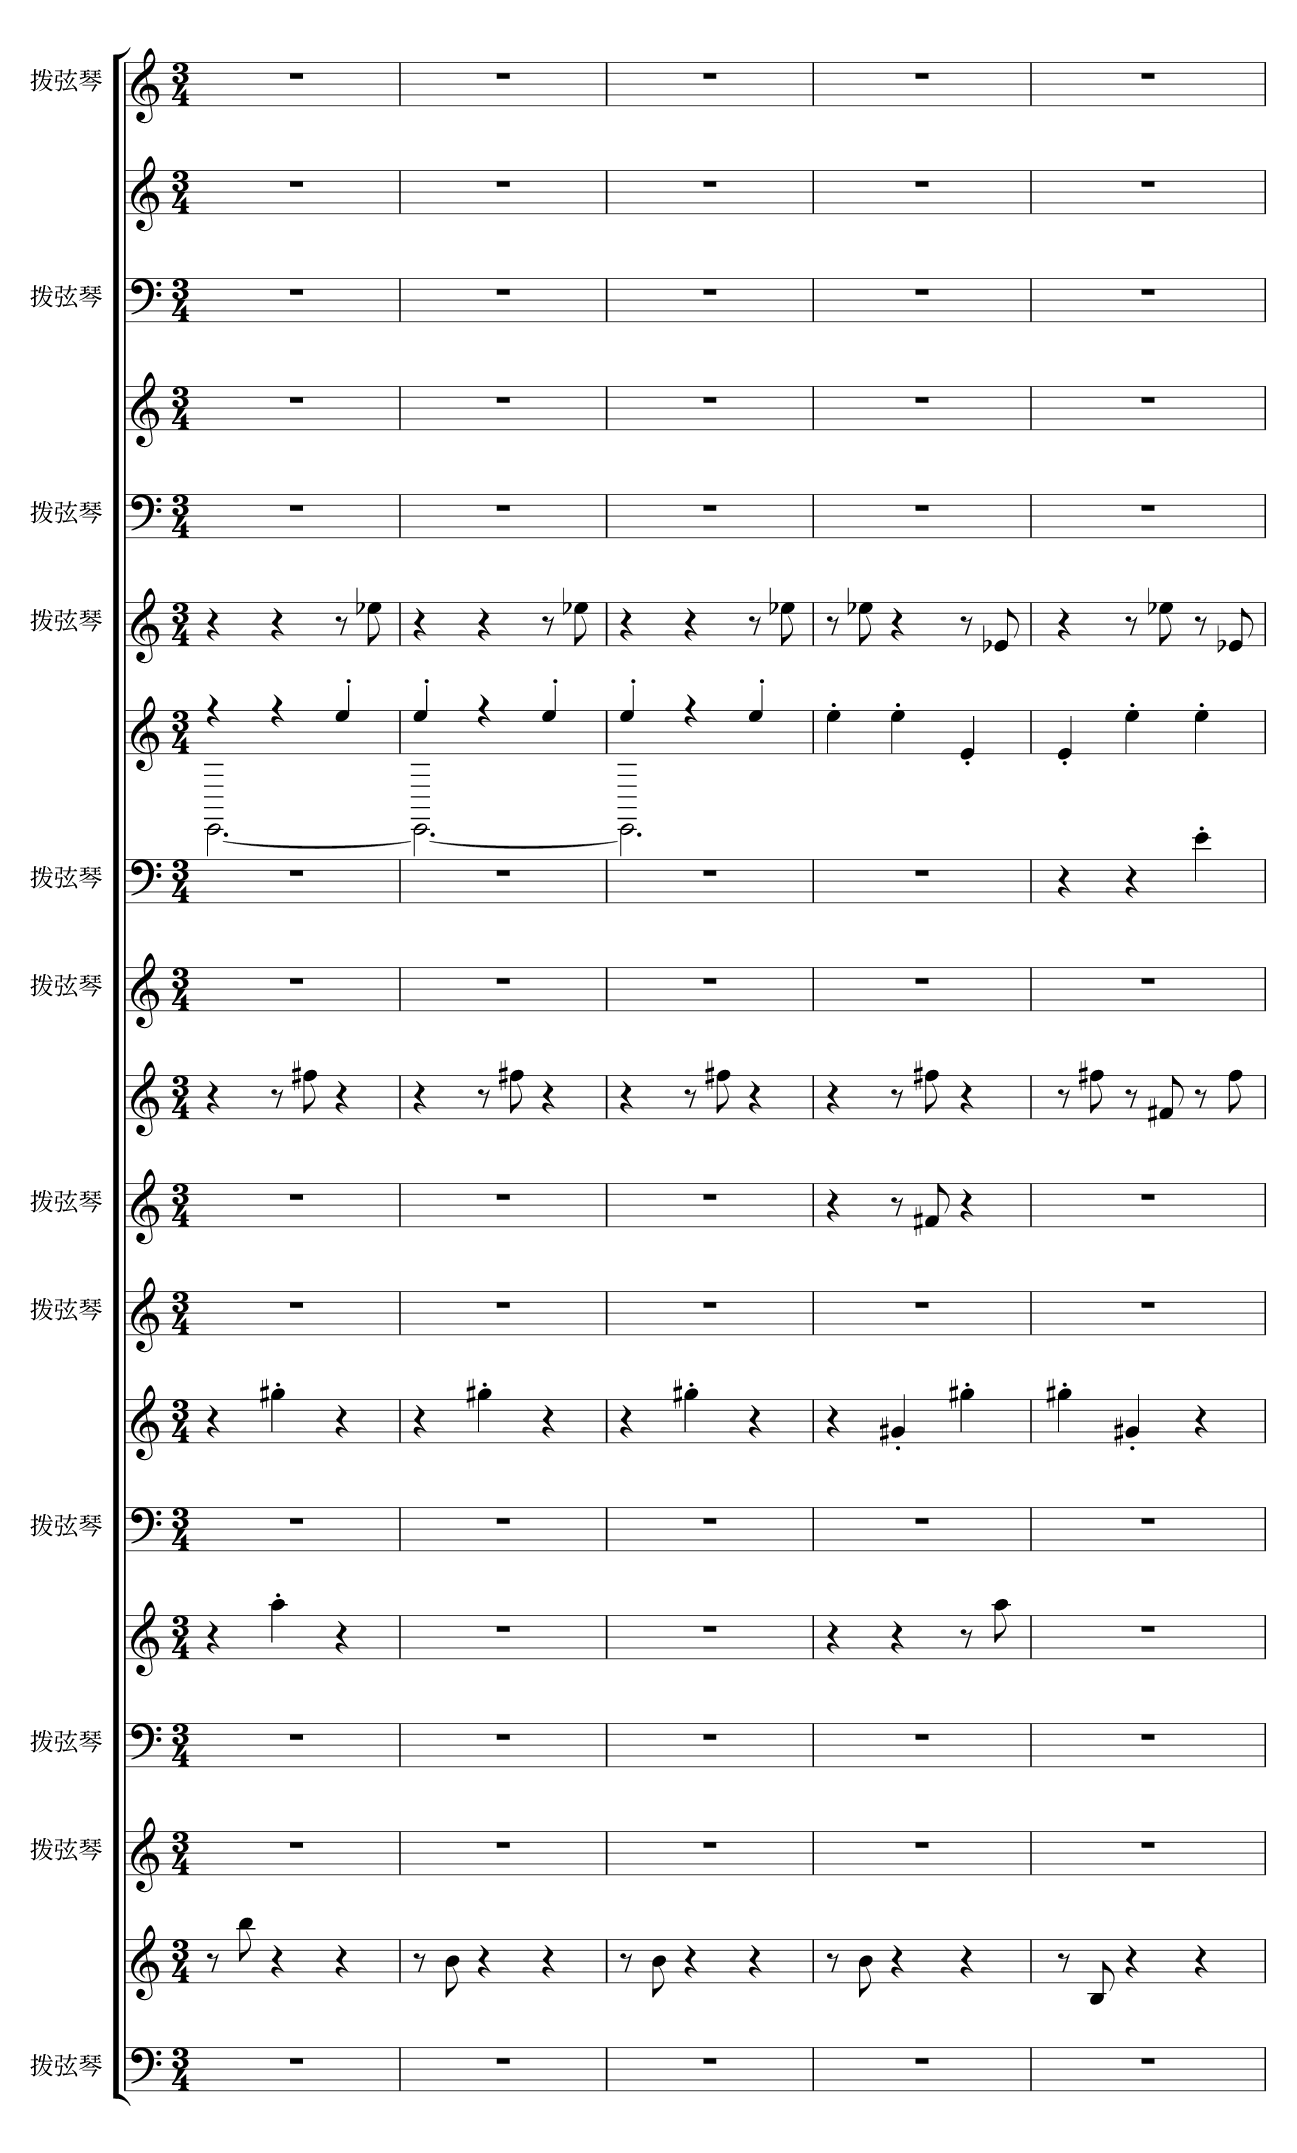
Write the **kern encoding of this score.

**kern	**kern	**kern	**kern	**kern	**kern	**kern	**kern	**kern	**kern	**kern	**kern	**kern	**kern	**kern	**kern	**kern	**kern	**kern
*part12	*part12	*part11	*part10	*part10	*part9	*part9	*part8	*part7	*part7	*part6	*part5	*part5	*part4	*part3	*part3	*part2	*part2	*part1
*staff19	*staff18	*staff17	*staff16	*staff15	*staff14	*staff13	*staff12	*staff11	*staff10	*staff9	*staff8	*staff7	*staff6	*staff5	*staff4	*staff3	*staff2	*staff1
*I"拨弦琴	*	*I"拨弦琴	*I"拨弦琴	*	*I"拨弦琴	*	*I"拨弦琴	*I"拨弦琴	*	*I"拨弦琴	*I"拨弦琴	*	*I"拨弦琴	*I"拨弦琴	*	*I"拨弦琴	*	*I"拨弦琴
*clefF4	*clefG2	*clefG2	*clefF4	*clefG2	*clefF4	*clefG2	*clefG2	*clefG2	*clefG2	*clefG2	*clefF4	*clefG2	*clefG2	*clefF4	*clefG2	*clefF4	*clefG2	*clefG2
*k[]	*k[]	*k[]	*k[]	*k[]	*k[]	*k[]	*k[]	*k[]	*k[]	*k[]	*k[]	*k[]	*k[]	*k[]	*k[]	*k[]	*k[]	*k[]
*M3/4	*M3/4	*M3/4	*M3/4	*M3/4	*M3/4	*M3/4	*M3/4	*M3/4	*M3/4	*M3/4	*M3/4	*M3/4	*M3/4	*M3/4	*M3/4	*M3/4	*M3/4	*M3/4
*MM164	*MM164	*MM164	*MM164	*MM164	*MM164	*MM164	*MM164	*MM164	*MM164	*MM164	*MM164	*MM164	*MM164	*MM164	*MM164	*MM164	*MM164	*MM164
=1	=1	=1	=1	=1	=1	=1	=1	=1	=1	=1	=1	=1	=1	=1	=1	=1	=1	=1
*	*	*	*	*	*	*	*	*	*	*	*	*^	*	*	*	*	*	*
2.r	8r	2.r	2.r	4r	2.r	4r	2.r	2.r	4r	2.r	2.r	4r	[2.EE\	4r	2.r	2.r	2.r	2.r	2.r
.	8bb\	.	.	.	.	.	.	.	.	.	.	.	.	.	.	.	.	.	.
.	4r	.	.	4aa'\	.	4gg#X'\	.	.	8r	.	.	4r	.	4r	.	.	.	.	.
.	.	.	.	.	.	.	.	.	8ff#X\	.	.	.	.	.	.	.	.	.	.
.	4r	.	.	4r	.	4r	.	.	4r	.	.	4ee'/	.	8r	.	.	.	.	.
.	.	.	.	.	.	.	.	.	.	.	.	.	.	8ee-X\	.	.	.	.	.
=2	=2	=2	=2	=2	=2	=2	=2	=2	=2	=2	=2	=2	=2	=2	=2	=2	=2	=2	=2
2.r	8r	2.r	2.r	2.r	2.r	4r	2.r	2.r	4r	2.r	2.r	4ee'/	2.EE\_	4r	2.r	2.r	2.r	2.r	2.r
.	8b\	.	.	.	.	.	.	.	.	.	.	.	.	.	.	.	.	.	.
.	4r	.	.	.	.	4gg#X'\	.	.	8r	.	.	4r	.	4r	.	.	.	.	.
.	.	.	.	.	.	.	.	.	8ff#X\	.	.	.	.	.	.	.	.	.	.
.	4r	.	.	.	.	4r	.	.	4r	.	.	4ee'/	.	8r	.	.	.	.	.
.	.	.	.	.	.	.	.	.	.	.	.	.	.	8ee-X\	.	.	.	.	.
=3	=3	=3	=3	=3	=3	=3	=3	=3	=3	=3	=3	=3	=3	=3	=3	=3	=3	=3	=3
2.r	8r	2.r	2.r	2.r	2.r	4r	2.r	2.r	4r	2.r	2.r	4ee'/	2.EE\]	4r	2.r	2.r	2.r	2.r	2.r
.	8b\	.	.	.	.	.	.	.	.	.	.	.	.	.	.	.	.	.	.
.	4r	.	.	.	.	4gg#X'\	.	.	8r	.	.	4r	.	4r	.	.	.	.	.
.	.	.	.	.	.	.	.	.	8ff#X\	.	.	.	.	.	.	.	.	.	.
.	4r	.	.	.	.	4r	.	.	4r	.	.	4ee'/	.	8r	.	.	.	.	.
.	.	.	.	.	.	.	.	.	.	.	.	.	.	8ee-X\	.	.	.	.	.
*	*	*	*	*	*	*	*	*	*	*	*	*v	*v	*	*	*	*	*	*
=4	=4	=4	=4	=4	=4	=4	=4	=4	=4	=4	=4	=4	=4	=4	=4	=4	=4	=4
2.r	8r	2.r	2.r	4r	2.r	4r	2.r	4r	4r	2.r	2.r	4ee'\	8r	2.r	2.r	2.r	2.r	2.r
.	8b\	.	.	.	.	.	.	.	.	.	.	.	8ee-X\	.	.	.	.	.
.	4r	.	.	4r	.	4g#X'/	.	8r	8r	.	.	4ee'\	4r	.	.	.	.	.
.	.	.	.	.	.	.	.	8f#X/	8ff#X\	.	.	.	.	.	.	.	.	.
.	4r	.	.	8r	.	4gg#X'\	.	4r	4r	.	.	4e'/	8r	.	.	.	.	.
.	.	.	.	8aa\	.	.	.	.	.	.	.	.	8e-X/	.	.	.	.	.
!!LO:PB:g=z
=5	=5	=5	=5	=5	=5	=5	=5	=5	=5	=5	=5	=5	=5	=5	=5	=5	=5	=5
2.r	8r	2.r	2.r	2.r	2.r	4gg#X'\	2.r	2.r	8r	2.r	4r	4e'/	4r	2.r	2.r	2.r	2.r	2.r
.	8B/	.	.	.	.	.	.	.	8ff#X\	.	.	.	.	.	.	.	.	.
.	4r	.	.	.	.	4g#X'/	.	.	8r	.	4r	4ee'\	8r	.	.	.	.	.
.	.	.	.	.	.	.	.	.	8f#X/	.	.	.	8ee-X\	.	.	.	.	.
.	4r	.	.	.	.	4r	.	.	8r	.	4e'\	4ee'\	8r	.	.	.	.	.
.	.	.	.	.	.	.	.	.	8ff#\	.	.	.	8e-X/	.	.	.	.	.
=	=	=	=	=	=	=	=	=	=	=	=	=	=	=	=	=	=	=
*-	*-	*-	*-	*-	*-	*-	*-	*-	*-	*-	*-	*-	*-	*-	*-	*-	*-	*-
